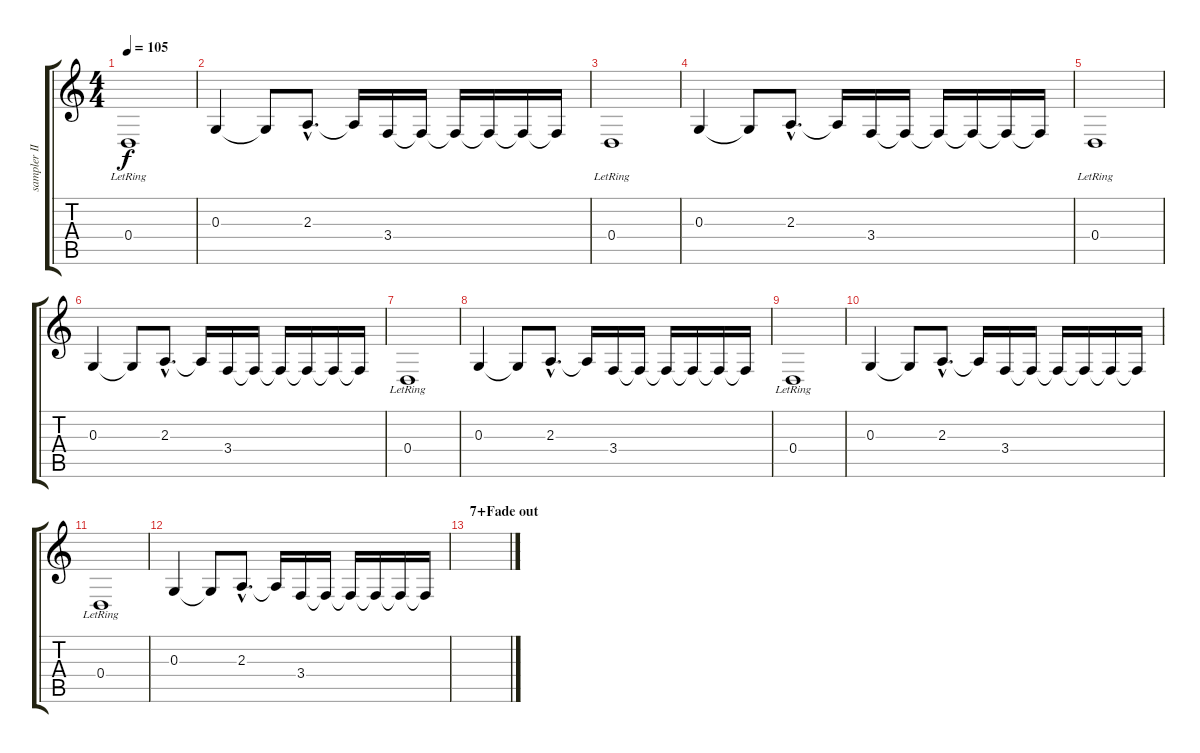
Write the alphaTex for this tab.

\track ("sampler II" "sampler II") {instrument recorder}
\staff {score tabs}
\tuning (E4 B3 G3 D3 A2 E2) {hide}
\ts (4 4)
\tempo 105
\clef g2
\ks c
0.4{lr}.1{dy f} |
0.3.4 0.3{t}.8 2.3{hac}.8{d} 2.3{t}.16 3.4.16 3.4{t}.16 3.4{t}.16 3.4{t}.16 3.4{t}.16 3.4{t}.16 |
0.4{lr}.1 |
0.3.4 0.3{t}.8 2.3{hac}.8{d} 2.3{t}.16 3.4.16 3.4{t}.16 3.4{t}.16 3.4{t}.16 3.4{t}.16 3.4{t}.16 |
0.4{lr}.1 |
0.3.4 0.3{t}.8 2.3{hac}.8{d} 2.3{t}.16 3.4.16 3.4{t}.16 3.4{t}.16 3.4{t}.16 3.4{t}.16 3.4{t}.16 |
0.4{lr}.1 |
0.3.4 0.3{t}.8 2.3{hac}.8{d} 2.3{t}.16 3.4.16 3.4{t}.16 3.4{t}.16 3.4{t}.16 3.4{t}.16 3.4{t}.16 |
0.4{lr}.1 |
0.3.4 0.3{t}.8 2.3{hac}.8{d} 2.3{t}.16 3.4.16 3.4{t}.16 3.4{t}.16 3.4{t}.16 3.4{t}.16 3.4{t}.16 |
0.4{lr}.1 |
0.3.4 0.3{t}.8 2.3{hac}.8{d} 2.3{t}.16 3.4.16 3.4{t}.16 3.4{t}.16 3.4{t}.16 3.4{t}.16 3.4{t}.16 |
\section ("" "7+Fade out")
